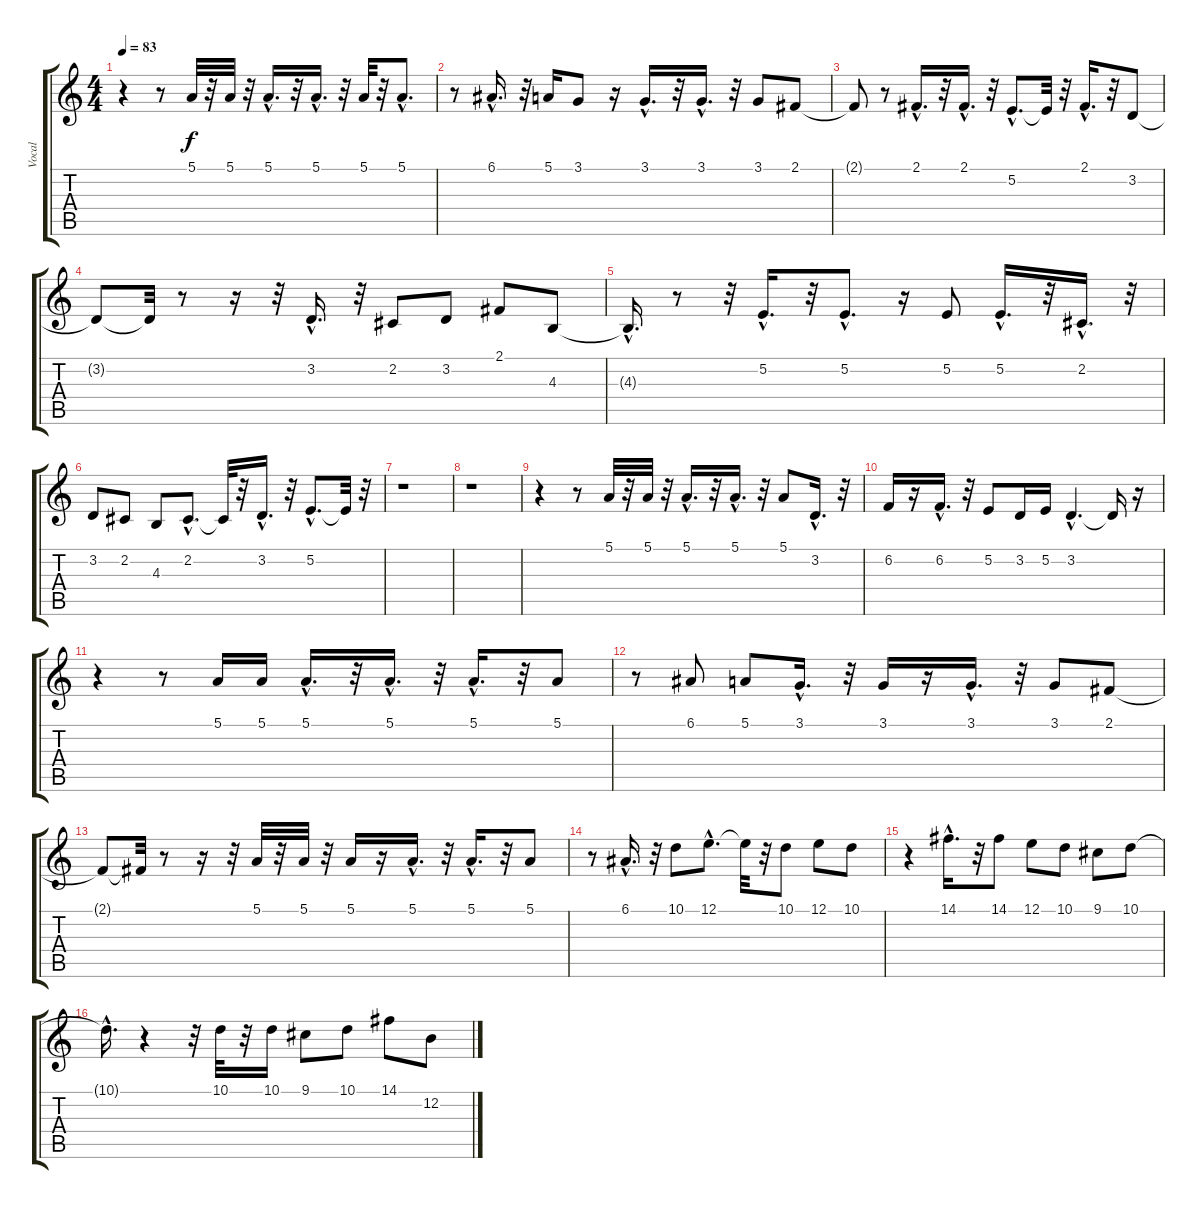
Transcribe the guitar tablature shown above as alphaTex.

\track ("Vocal" "Vocal") {instrument lead6voice}
\staff {score tabs}
\tuning (E4 B3 G3 D3 A2 E2) {hide}
\ts (4 4)
\tempo 83
\clef g2
\ks c
r.4{dy f} r.8 5.1.32 r.32 5.1.32 r.32 5.1{hac}.16{d} r.32 5.1{hac}.16{d} r.32 5.1.32 r.32 5.1{hac}.8{d} |
r.8 6.1{hac}.16{d} r.32 5.1.16 3.1.8 r.16 3.1{hac}.16{d} r.32 3.1{hac}.16{d} r.32 3.1.8 2.1.8 |
2.1{t}.8 r.8 2.1{hac}.16{d} r.32 2.1{hac}.16{d} r.32 5.2{hac}.8{d} 5.2{t}.32 r.32 2.1{hac}.16{d} r.32 3.2.8 |
3.2{t}.8 3.2{t}.32 r.8 r.16 r.32 3.2{hac}.16{d} r.32 2.2.8 3.2.8 2.1.8 4.3.8 |
4.3{hac t}.16{d} r.8 r.32 5.2{hac}.16{d} r.32 5.2{hac}.8{d} r.16 5.2.8 5.2{hac}.16{d} r.32 2.2{hac}.16{d} r.32 |
3.2.8 2.2.8 4.3.8 2.2{hac}.8{d} 2.2{t}.32 r.32 3.2{hac}.16{d} r.32 5.2{hac}.8{d} 5.2{t}.32 r.32 |
r.1 |
r.1 |
r.4 r.8 5.1.32 r.32 5.1.32 r.32 5.1{hac}.16{d} r.32 5.1{hac}.16{d} r.32 5.1.8 3.2{hac}.16{d} r.32 |
6.2.16 r.16 6.2{hac}.16{d} r.32 5.2.8 3.2.16 5.2.16 3.2{hac}.4{d} 3.2{t}.16 r.16 |
r.4 r.8 5.1.16 5.1.16 5.1{hac}.16{d} r.32 5.1{hac}.16{d} r.32 5.1{hac}.16{d} r.32 5.1.8 |
r.8 6.1.8 5.1.8 3.1{hac}.16{d} r.32 3.1.16 r.16 3.1{hac}.16{d} r.32 3.1.8 2.1.8 |
2.1{t}.8 2.1{t}.32 r.8 r.16 r.32 5.1.32 r.32 5.1.32 r.32 5.1.16 r.16 5.1{hac}.16{d} r.32 5.1{hac}.16{d} r.32 5.1.8 |
r.8 6.1{hac}.16{d} r.32 10.1.8 12.1{hac}.8{d} 12.1{t}.32 r.32 10.1.8 12.1.8 10.1.8 |
r.4 14.1{hac}.16{d} r.32 14.1.8 12.1.8 10.1.8 9.1.8 10.1.8 |
10.1{hac t}.16{d} r.4 r.32 10.1.32 r.32 10.1.16 9.1.8 10.1.8 14.1.8 12.2.8
